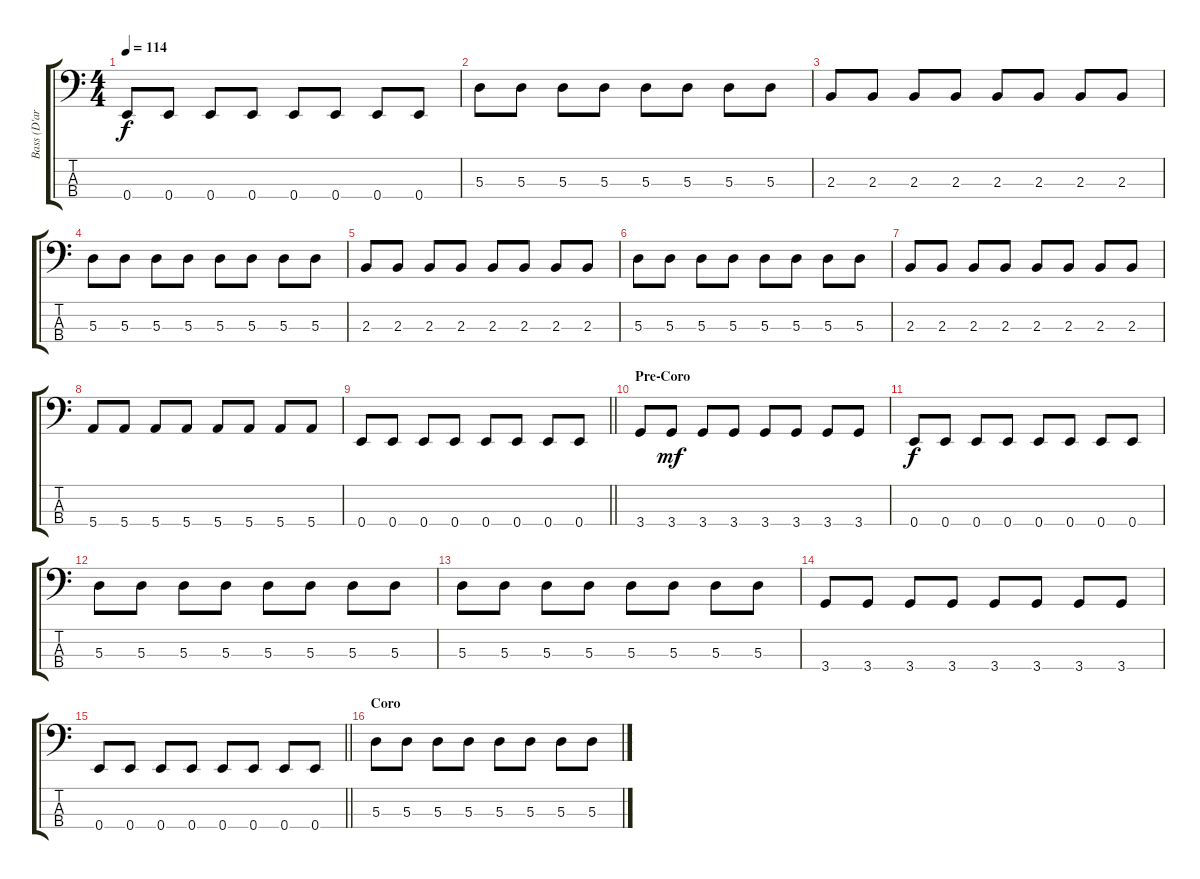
\track ("Bass (D'arcy Wretzky)" "Bass (D'ar") {instrument electricbassfinger}
\staff {score tabs}
\tuning (G2 D2 A1 E1) {hide}
\ts (4 4)
\tempo 114
\clef f4
\ks c
0.4.8{dy f} 0.4.8 0.4.8 0.4.8 0.4.8 0.4.8 0.4.8 0.4.8 |
5.3.8 5.3.8 5.3.8 5.3.8 5.3.8 5.3.8 5.3.8 5.3.8 |
2.3.8 2.3.8 2.3.8 2.3.8 2.3.8 2.3.8 2.3.8 2.3.8 |
5.3.8 5.3.8 5.3.8 5.3.8 5.3.8 5.3.8 5.3.8 5.3.8 |
2.3.8 2.3.8 2.3.8 2.3.8 2.3.8 2.3.8 2.3.8 2.3.8 |
5.3.8 5.3.8 5.3.8 5.3.8 5.3.8 5.3.8 5.3.8 5.3.8 |
2.3.8 2.3.8 2.3.8 2.3.8 2.3.8 2.3.8 2.3.8 2.3.8 |
5.4.8 5.4.8 5.4.8 5.4.8 5.4.8 5.4.8 5.4.8 5.4.8 |
\barLineRight lightlight
0.4.8 0.4.8 0.4.8 0.4.8 0.4.8 0.4.8 0.4.8 0.4.8 |
\section ("" "Pre-Coro")
3.4.8 3.4.8{dy mf} 3.4.8 3.4.8 3.4.8 3.4.8 3.4.8 3.4.8 |
0.4.8{dy f} 0.4.8 0.4.8 0.4.8 0.4.8 0.4.8 0.4.8 0.4.8 |
5.3.8 5.3.8 5.3.8 5.3.8 5.3.8 5.3.8 5.3.8 5.3.8 |
5.3.8 5.3.8 5.3.8 5.3.8 5.3.8 5.3.8 5.3.8 5.3.8 |
3.4.8 3.4.8 3.4.8 3.4.8 3.4.8 3.4.8 3.4.8 3.4.8 |
\barLineRight lightlight
0.4.8 0.4.8 0.4.8 0.4.8 0.4.8 0.4.8 0.4.8 0.4.8 |
\section ("" "Coro")
5.3.8 5.3.8 5.3.8 5.3.8 5.3.8 5.3.8 5.3.8 5.3.8
